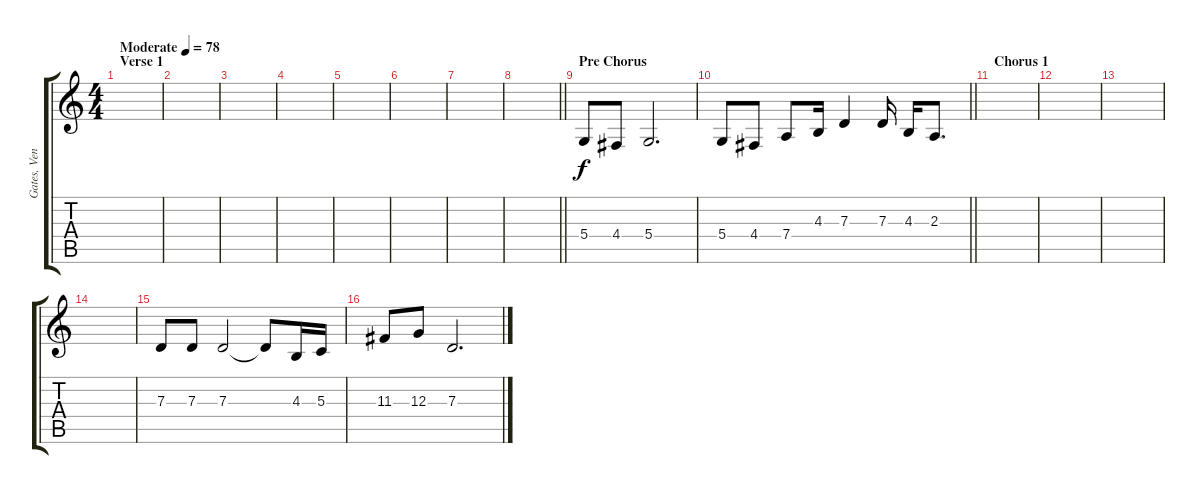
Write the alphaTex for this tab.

\track ("Gates, Vengeance" "Gates, Ven") {instrument sopranosax}
\staff {score tabs}
\tuning (E4 B3 G3 D3 A2 E2) {hide}
\ts (4 4)
\section ("" "Verse 1")
\tempo (78 "Moderate")
\clef g2
\ks c
|
|
|
|
|
|
|
\barLineRight lightlight
|
\section ("" "Pre Chorus")
5.4.8 4.4.8 5.4.2{d} |
\barLineRight lightlight
5.4.8 4.4.8 7.4.8 4.3.16 7.3.4 7.3.16 4.3.16 2.3.8{d} |
\section ("" "Chorus 1")
|
|
|
|
7.3.8 7.3.8 7.3.2 7.3{t}.8 4.3.16 5.3.16 |
11.3.8 12.3.8 7.3.2{d}
